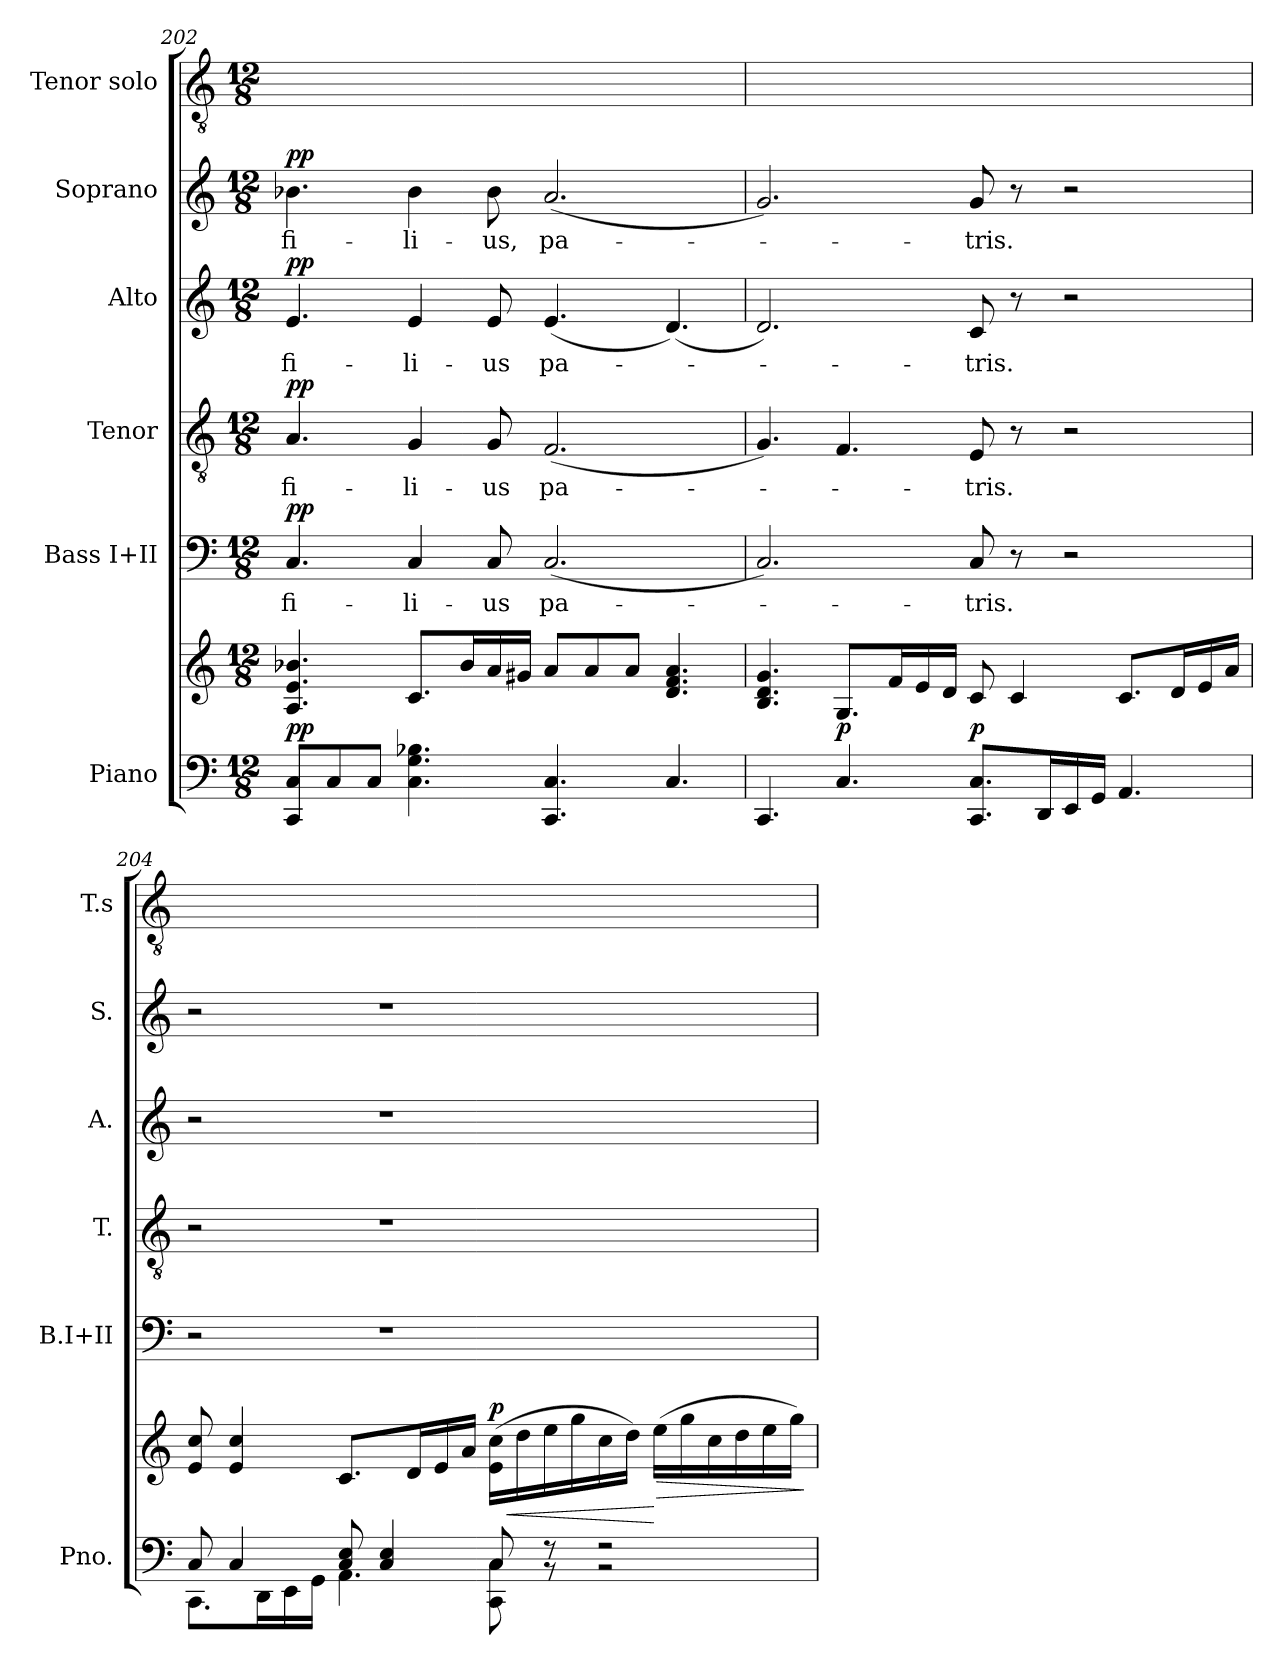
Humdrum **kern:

**kern	**kern	**dynam	**kern	**text	**dynam	**kern	**text	**dynam	**kern	**text	**dynam	**kern	**text	**dynam	**kern
*part6	*part6	*part6	*part5	*part5	*part5	*part4	*part4	*part4	*part3	*part3	*part3	*part2	*part2	*part2	*part1
*staff7	*staff6	*staff6/7	*staff5	*staff5	*staff5	*staff4	*staff4	*staff4	*staff3	*staff3	*staff3	*staff2	*staff2	*staff2	*staff1
*I"Piano	*	*	*I"Bass I+II	*	*	*I"Tenor	*	*	*I"Alto	*	*	*I"Soprano	*	*	*I"Tenor solo
*I'Pno.	*	*	*I'B.I+II	*	*	*I'T.	*	*	*I'A.	*	*	*I'S.	*	*	*I'T.s
*clefF4	*clefG2	*	*clefF4	*	*	*clefGv2	*	*	*clefG2	*	*	*clefG2	*	*	*clefGv2
*k[]	*k[]	*	*k[]	*	*	*k[]	*	*	*k[]	*	*	*k[]	*	*	*k[]
*M12/8	*M12/8	*	*M12/8	*	*	*M12/8	*	*	*M12/8	*	*	*M12/8	*	*	*M12/8
=202	=202	=202	=202	=202	=202	=202	=202	=202	=202	=202	=202	=202	=202	=202	=202
!	!	!LO:DY:a=2	!	!	!LO:DY:a	!	!	!LO:DY:a	!	!	!LO:DY:a	!	!	!LO:DY:a	!
8CC/ 8C/L	4.A/ 4.e/ 4.b-X/	pp	4.C/	fi-	pp	4.A/	fi-	pp	4.e/	fi-	pp	4.b-X\	fi-	pp	1.ryy
8C/	.	.	.	.	.	.	.	.	.	.	.	.	.	.	.
8C/J	.	.	.	.	.	.	.	.	.	.	.	.	.	.	.
4.C\ 4.G\ 4.B-X\	8.c/L	.	4C/	-li-	.	4G/	-li-	.	4e/	-li-	.	4b-\	-li-	.	.
.	16b-/L	.	.	.	.	.	.	.	.	.	.	.	.	.	.
.	16a/	.	8C/	-us	.	8G/	-us	.	8e/	-us	.	8b-\	-us,	.	.
.	16g#X/JJ	.	.	.	.	.	.	.	.	.	.	.	.	.	.
4.CC/ 4.C/	8a/L	.	(2.C/	pa-	.	(2.F/	pa-	.	(4.e/	pa-	.	(2.a/	pa-	.	.
.	8a/	.	.	.	.	.	.	.	.	.	.	.	.	.	.
.	8a/J	.	.	.	.	.	.	.	.	.	.	.	.	.	.
4.C/	4.d/ 4.f/ 4.a/	.	.	.	.	.	.	.	(4.d/)	.	.	.	.	.	.
=203	=203	=203	=203	=203	=203	=203	=203	=203	=203	=203	=203	=203	=203	=203	=203
4.CC/	4.B/ 4.d/ 4.g/	.	2.C/)	.	.	4.G/)	.	.	2.d/)	.	.	2.g/)	.	.	1.ryy
!	!	!LO:DY:a=2	!	!	!	!	!	!	!	!	!	!	!	!	!
4.C/	8.G/L	p	.	.	.	4.F/	.	.	.	.	.	.	.	.	.
.	16f/L	.	.	.	.	.	.	.	.	.	.	.	.	.	.
.	16e/	.	.	.	.	.	.	.	.	.	.	.	.	.	.
.	16d/JJ	.	.	.	.	.	.	.	.	.	.	.	.	.	.
!	!	!LO:DY:a=2	!	!	!	!	!	!	!	!	!	!	!	!	!
8.CC/ 8.C/L	8c/	p	8C/	-tris.	.	8E/	-tris.	.	8c/	-tris.	.	8g/	-tris.	.	.
.	4c/	.	8r	.	.	8r	.	.	8r	.	.	8r	.	.	.
16DD/L	.	.	.	.	.	.	.	.	.	.	.	.	.	.	.
16EE/	.	.	2r	.	.	2r	.	.	2r	.	.	2r	.	.	.
16GG/JJ	.	.	.	.	.	.	.	.	.	.	.	.	.	.	.
4.AA/	8.c/L	.	.	.	.	.	.	.	.	.	.	.	.	.	.
.	16d/L	.	.	.	.	.	.	.	.	.	.	.	.	.	.
.	16e/	.	.	.	.	.	.	.	.	.	.	.	.	.	.
.	16a/JJ	.	.	.	.	.	.	.	.	.	.	.	.	.	.
!!LO:LB:g=z
=204	=204	=204	=204	=204	=204	=204	=204	=204	=204	=204	=204	=204	=204	=204	=204
*^	*	*	*	*	*	*	*	*	*	*	*	*	*	*	*
8.CC\L	8C/	8e/ 8cc/	.	2r	.	.	2r	.	.	2r	.	.	2r	.	.	1.ryy
.	4C/	4e/ 4cc/	.	.	.	.	.	.	.	.	.	.	.	.	.	.
16DD\L	.	.	.	.	.	.	.	.	.	.	.	.	.	.	.	.
16EE\	.	.	.	.	.	.	.	.	.	.	.	.	.	.	.	.
16GG\JJ	.	.	.	.	.	.	.	.	.	.	.	.	.	.	.	.
4.AA\	8C/ 8E/	8.c/L	.	.	.	.	.	.	.	.	.	.	.	.	.	.
.	4C/ 4E/	.	.	1r	.	.	1r	.	.	1r	.	.	1r	.	.	.
.	.	16d/L	.	.	.	.	.	.	.	.	.	.	.	.	.	.
.	.	16e/	.	.	.	.	.	.	.	.	.	.	.	.	.	.
.	.	16a/JJ	.	.	.	.	.	.	.	.	.	.	.	.	.	.
!	!	!	!LO:HP:b	!	!	!	!	!	!	!	!	!	!	!	!	!
!	!	!	!LO:DY:n=1:a	!	!	!	!	!	!	!	!	!	!	!	!	!
8CC\ 8C\	8C/	(16e\ 16cc\LL	< p	.	.	.	.	.	.	.	.	.	.	.	.	.
.	.	16dd\	.	.	.	.	.	.	.	.	.	.	.	.	.	.
8r	8r	16ee\	.	.	.	.	.	.	.	.	.	.	.	.	.	.
.	.	16gg\	.	.	.	.	.	.	.	.	.	.	.	.	.	.
2r	2r	16cc\	.	.	.	.	.	.	.	.	.	.	.	.	.	.
.	.	16dd\JJ)	.	.	.	.	.	.	.	.	.	.	.	.	.	.
!	!	!	!LO:HP:n=1:b	!	!	!	!	!	!	!	!	!	!	!	!	!
.	.	(16ee\LL	[ >	.	.	.	.	.	.	.	.	.	.	.	.	.
.	.	16gg\	.	.	.	.	.	.	.	.	.	.	.	.	.	.
.	.	16cc\	.	.	.	.	.	.	.	.	.	.	.	.	.	.
.	.	16dd\	.	.	.	.	.	.	.	.	.	.	.	.	.	.
.	.	16ee\	.	.	.	.	.	.	.	.	.	.	.	.	.	.
.	.	16gg\JJ)	.	.	.	.	.	.	.	.	.	.	.	.	.	.
*v	*v	*	*	*	*	*	*	*	*	*	*	*	*	*	*	*
.	.	]	.	.	.	.	.	.	.	.	.	.	.	.	.
=	=	=	=	=	=	=	=	=	=	=	=	=	=	=	=
*-	*-	*-	*-	*-	*-	*-	*-	*-	*-	*-	*-	*-	*-	*-	*-
